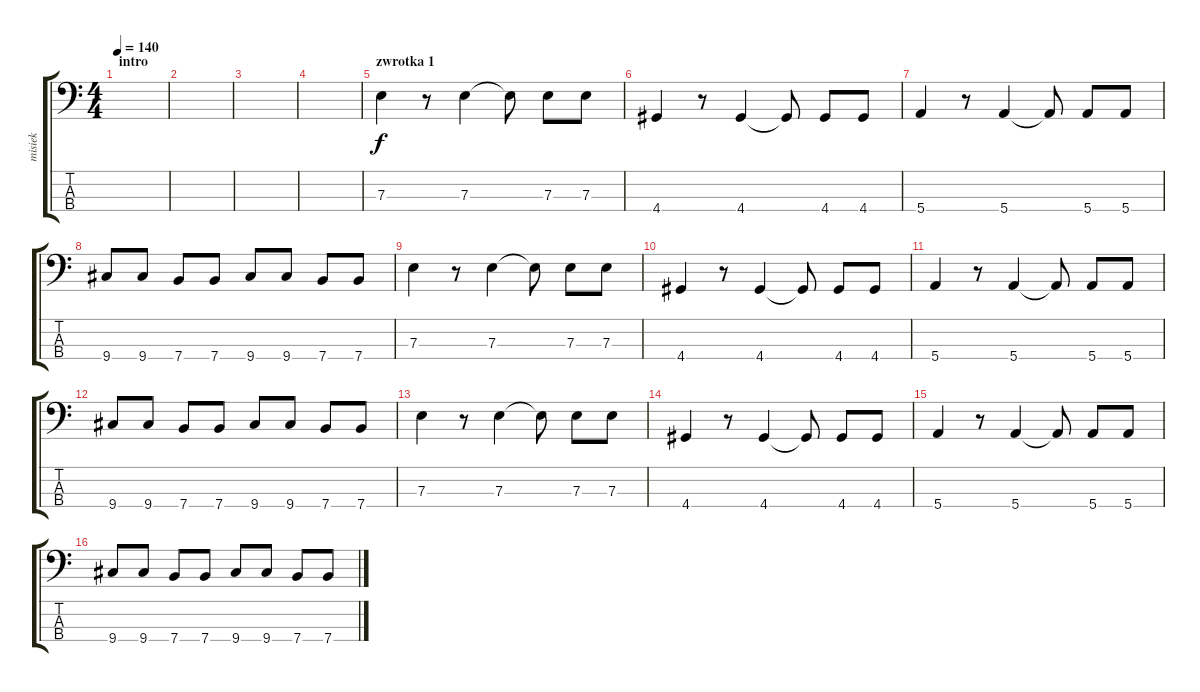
\track ("misiek" "misiek") {instrument electricbasspick}
\staff {score tabs}
\tuning (G2 D2 A1 E1) {hide}
\ts (4 4)
\section ("" "intro")
\tempo 140
\clef f4
\ks c
|
|
|
|
\section ("" "zwrotka 1")
7.3.4 r.8 7.3.4 7.3{t}.8 7.3.8 7.3.8 |
4.4.4 r.8 4.4.4 4.4{t}.8 4.4.8 4.4.8 |
5.4.4 r.8 5.4.4 5.4{t}.8 5.4.8 5.4.8 |
9.4.8 9.4.8 7.4.8 7.4.8 9.4.8 9.4.8 7.4.8 7.4.8 |
7.3.4 r.8 7.3.4 7.3{t}.8 7.3.8 7.3.8 |
4.4.4 r.8 4.4.4 4.4{t}.8 4.4.8 4.4.8 |
5.4.4 r.8 5.4.4 5.4{t}.8 5.4.8 5.4.8 |
9.4.8 9.4.8 7.4.8 7.4.8 9.4.8 9.4.8 7.4.8 7.4.8 |
7.3.4 r.8 7.3.4 7.3{t}.8 7.3.8 7.3.8 |
4.4.4 r.8 4.4.4 4.4{t}.8 4.4.8 4.4.8 |
5.4.4 r.8 5.4.4 5.4{t}.8 5.4.8 5.4.8 |
9.4.8 9.4.8 7.4.8 7.4.8 9.4.8 9.4.8 7.4.8 7.4.8
